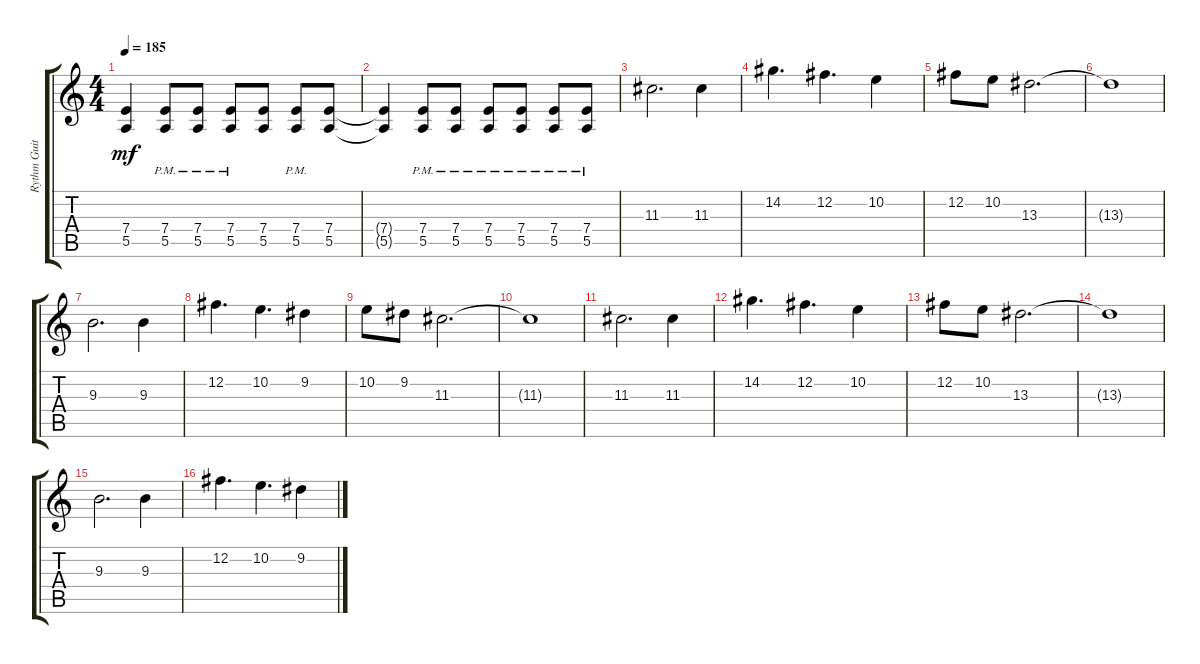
\track ("Rythm Guitar" "Rythm Guit") {instrument distortionguitar}
\staff {score tabs}
\tuning (B3 Gb3 D3 A2 E2 B1) {hide}
\ts (4 4)
\tempo 185
\clef g2
\ks c
(7.4 5.5).4{dy mf} (7.4{pm} 5.5{pm}).8 (7.4{pm} 5.5{pm}).8 (7.4{pm} 5.5{pm}).8 (7.4 5.5).8 (7.4{pm} 5.5{pm}).8 (7.4 5.5).8 |
(7.4{t} 5.5{t}).4 (7.4{pm} 5.5{pm}).8 (7.4{pm} 5.5{pm}).8 (7.4{pm} 5.5{pm}).8 (7.4{pm} 5.5{pm}).8 (7.4{pm} 5.5{pm}).8 (7.4{pm} 5.5{pm}).8 |
11.3.2{d} 11.3.4 |
14.2.4{d} 12.2.4{d} 10.2.4 |
12.2.8 10.2.8 13.3.2{d} |
13.3{t}.1 |
9.3.2{d} 9.3.4 |
12.2.4{d} 10.2.4{d} 9.2.4 |
10.2.8 9.2.8 11.3.2{d} |
11.3{t}.1 |
11.3.2{d} 11.3.4 |
14.2.4{d} 12.2.4{d} 10.2.4 |
12.2.8 10.2.8 13.3.2{d} |
13.3{t}.1 |
9.3.2{d} 9.3.4 |
12.2.4{d} 10.2.4{d} 9.2.4
